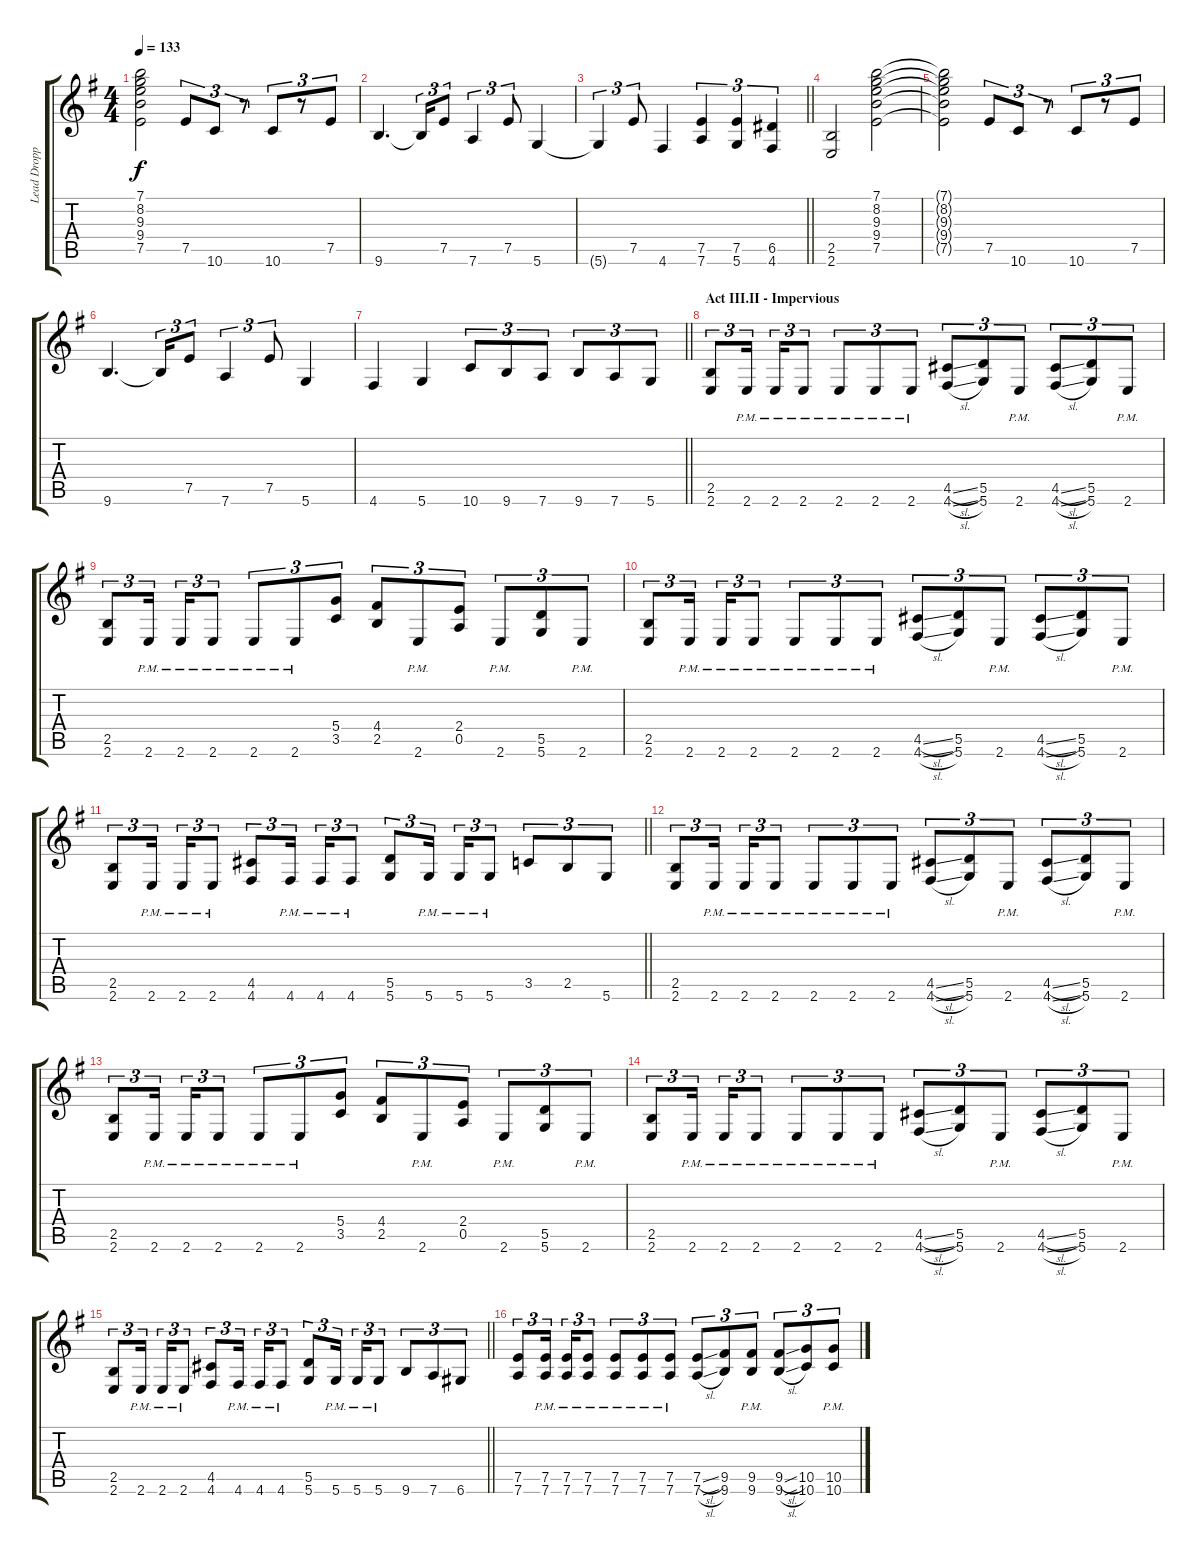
\track ("Lead Dropped D " "Lead Dropp") {instrument distortionguitar}
\staff {score tabs}
\tuning (E4 B3 G3 D3 A2 D2) {hide}
\ts (4 4)
\tempo 133
\clef g2
\ks eminor
(7.1{t} 8.2{t} 9.3{t} 9.4{t} 7.5{t}).2{dy f} 7.5.8{tu (3 2)} 10.6.8{tu (3 2)} r.8{tu (3 2)} 10.6.8{tu (3 2)} r.8{tu (3 2)} 7.5.8{tu (3 2)} |
9.6.4{d} 9.6{t}.16{tu (3 2)} 7.5.8{tu (3 2)} 7.6.4{tu (3 2)} 7.5.8{tu (3 2)} 5.6.4 |
\barLineRight lightlight
5.6{t}.4{tu (3 2)} 7.5.8{tu (3 2)} 4.6.4 (7.5 7.6).4{tu (3 2)} (7.5 5.6).4{tu (3 2)} (6.5 4.6).4{tu (3 2)} |
(2.5 2.6).2 (7.1 8.2 9.3 9.4 7.5).2 |
(7.1{t} 8.2{t} 9.3{t} 9.4{t} 7.5{t}).2 7.5.8{tu (3 2)} 10.6.8{tu (3 2)} r.8{tu (3 2)} 10.6.8{tu (3 2)} r.8{tu (3 2)} 7.5.8{tu (3 2)} |
9.6.4{d} 9.6{t}.16{tu (3 2)} 7.5.8{tu (3 2)} 7.6.4{tu (3 2)} 7.5.8{tu (3 2)} 5.6.4 |
\barLineRight lightlight
4.6.4 5.6.4 10.6.8{tu (3 2)} 9.6.8{tu (3 2)} 7.6.8{tu (3 2)} 9.6.8{tu (3 2)} 7.6.8{tu (3 2)} 5.6.8{tu (3 2)} |
\section ("" "Act III.II - Impervious")
(2.5 2.6).8{tu (3 2)} 2.6{pm}.16{tu (3 2) beam splitsecondary} 2.6{pm}.16{tu (3 2)} 2.6{pm}.8{tu (3 2)} 2.6{pm}.8{tu (3 2)} 2.6{pm}.8{tu (3 2)} 2.6{pm}.8{tu (3 2)} (4.5{sl} 4.6{sl}).8{tu (3 2)} (5.5 5.6).8{tu (3 2)} 2.6{pm}.8{tu (3 2)} (4.5{sl} 4.6{sl}).8{tu (3 2)} (5.5 5.6).8{tu (3 2)} 2.6{pm}.8{tu (3 2)} |
(2.5 2.6).8{tu (3 2)} 2.6{pm}.16{tu (3 2) beam splitsecondary} 2.6{pm}.16{tu (3 2)} 2.6{pm}.8{tu (3 2)} 2.6{pm}.8{tu (3 2)} 2.6{pm}.8{tu (3 2)} (5.4 3.5).8{tu (3 2)} (4.4 2.5).8{tu (3 2)} 2.6{pm}.8{tu (3 2)} (2.4 0.5).8{tu (3 2)} 2.6{pm}.8{tu (3 2)} (5.5 5.6).8{tu (3 2)} 2.6{pm}.8{tu (3 2)} |
(2.5 2.6).8{tu (3 2)} 2.6{pm}.16{tu (3 2) beam splitsecondary} 2.6{pm}.16{tu (3 2)} 2.6{pm}.8{tu (3 2)} 2.6{pm}.8{tu (3 2)} 2.6{pm}.8{tu (3 2)} 2.6{pm}.8{tu (3 2)} (4.5{sl} 4.6{sl}).8{tu (3 2)} (5.5 5.6).8{tu (3 2)} 2.6{pm}.8{tu (3 2)} (4.5{sl} 4.6{sl}).8{tu (3 2)} (5.5 5.6).8{tu (3 2)} 2.6{pm}.8{tu (3 2)} |
\barLineRight lightlight
(2.5 2.6).8{tu (3 2)} 2.6{pm}.16{tu (3 2) beam splitsecondary} 2.6{pm}.16{tu (3 2)} 2.6{pm}.8{tu (3 2)} (4.5 4.6).8{tu (3 2)} 4.6{pm}.16{tu (3 2) beam splitsecondary} 4.6{pm}.16{tu (3 2)} 4.6{pm}.8{tu (3 2)} (5.5 5.6).8{tu (3 2)} 5.6{pm}.16{tu (3 2) beam splitsecondary} 5.6{pm}.16{tu (3 2)} 5.6{pm}.8{tu (3 2)} 3.5.8{tu (3 2)} 2.5.8{tu (3 2)} 5.6.8{tu (3 2)} |
(2.5 2.6).8{tu (3 2)} 2.6{pm}.16{tu (3 2) beam splitsecondary} 2.6{pm}.16{tu (3 2)} 2.6{pm}.8{tu (3 2)} 2.6{pm}.8{tu (3 2)} 2.6{pm}.8{tu (3 2)} 2.6{pm}.8{tu (3 2)} (4.5{sl} 4.6{sl}).8{tu (3 2)} (5.5 5.6).8{tu (3 2)} 2.6{pm}.8{tu (3 2)} (4.5{sl} 4.6{sl}).8{tu (3 2)} (5.5 5.6).8{tu (3 2)} 2.6{pm}.8{tu (3 2)} |
(2.5 2.6).8{tu (3 2)} 2.6{pm}.16{tu (3 2) beam splitsecondary} 2.6{pm}.16{tu (3 2)} 2.6{pm}.8{tu (3 2)} 2.6{pm}.8{tu (3 2)} 2.6{pm}.8{tu (3 2)} (5.4 3.5).8{tu (3 2)} (4.4 2.5).8{tu (3 2)} 2.6{pm}.8{tu (3 2)} (2.4 0.5).8{tu (3 2)} 2.6{pm}.8{tu (3 2)} (5.5 5.6).8{tu (3 2)} 2.6{pm}.8{tu (3 2)} |
(2.5 2.6).8{tu (3 2)} 2.6{pm}.16{tu (3 2) beam splitsecondary} 2.6{pm}.16{tu (3 2)} 2.6{pm}.8{tu (3 2)} 2.6{pm}.8{tu (3 2)} 2.6{pm}.8{tu (3 2)} 2.6{pm}.8{tu (3 2)} (4.5{sl} 4.6{sl}).8{tu (3 2)} (5.5 5.6).8{tu (3 2)} 2.6{pm}.8{tu (3 2)} (4.5{sl} 4.6{sl}).8{tu (3 2)} (5.5 5.6).8{tu (3 2)} 2.6{pm}.8{tu (3 2)} |
\barLineRight lightlight
(2.5 2.6).8{tu (3 2)} 2.6{pm}.16{tu (3 2) beam splitsecondary} 2.6{pm}.16{tu (3 2)} 2.6{pm}.8{tu (3 2)} (4.5 4.6).8{tu (3 2)} 4.6{pm}.16{tu (3 2) beam splitsecondary} 4.6{pm}.16{tu (3 2)} 4.6{pm}.8{tu (3 2)} (5.5 5.6).8{tu (3 2)} 5.6{pm}.16{tu (3 2) beam splitsecondary} 5.6{pm}.16{tu (3 2)} 5.6{pm}.8{tu (3 2)} 9.6.8{tu (3 2)} 7.6.8{tu (3 2)} 6.6.8{tu (3 2)} |
(7.5 7.6).8{tu (3 2)} (7.5{pm} 7.6{pm}).16{tu (3 2) beam splitsecondary} (7.5{pm} 7.6{pm}).16{tu (3 2)} (7.5{pm} 7.6{pm}).8{tu (3 2)} (7.5{pm} 7.6{pm}).8{tu (3 2)} (7.5{pm} 7.6{pm}).8{tu (3 2)} (7.5{pm} 7.6{pm}).8{tu (3 2)} (7.5{sl} 7.6{sl}).8{tu (3 2)} (9.5 9.6).8{tu (3 2)} (9.5{pm} 9.6{pm}).8{tu (3 2)} (9.5{sl} 9.6{sl}).8{tu (3 2)} (10.5 10.6).8{tu (3 2)} (10.5{ss pm} 10.6{ss pm}).8{tu (3 2)}
